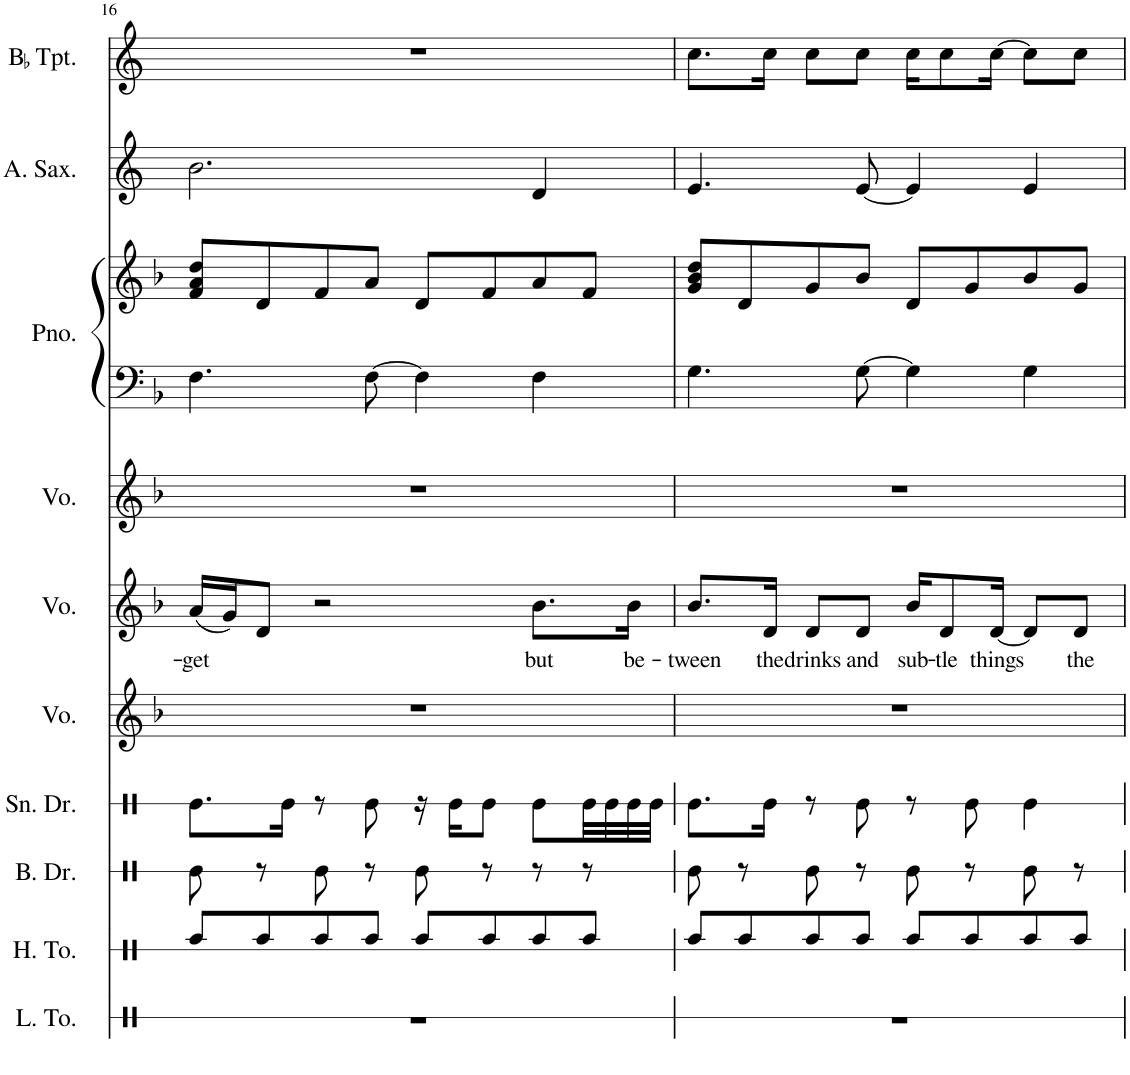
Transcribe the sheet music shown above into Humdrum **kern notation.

**kern	**kern	**kern	**kern	**kern	**kern	**text	**kern	**kern	**kern	**kern	**kern
*part10	*part9	*part8	*part7	*part6	*part5	*part5	*part4	*part3	*part3	*part2	*part1
*staff11	*staff10	*staff9	*staff8	*staff7	*staff6	*staff6	*staff5	*staff4	*staff3	*staff2	*staff1
*I"Low Tom	*I"High Tom	*I"Bass Drum	*I"Snare Drum	*I"Voice	*I"Voice	*	*I"Voice	*I"Piano	*	*I"Alto Saxophone	*I"BaccidentalFlat Trumpet
*I'L. To.	*I'H. To.	*I'B. Dr.	*I'Sn. Dr.	*I'Vo.	*I'Vo.	*	*I'Vo.	*I'Pno.	*	*I'A. Sax.	*I'BaccidentalFlat Tpt.
!!LO:PB:g=z
*clefX	*clefX	*clefX	*clefX	*clefG2	*clefG2	*	*clefG2	*clefF4	*clefG2	*clefG2	*clefG2
*	*	*	*	*	*	*	*	*	*	*Trd5c9	*Trd1c2
*k[]	*k[]	*k[]	*k[]	*k[b-]	*k[b-]	*	*k[b-]	*k[b-]	*k[b-]	*k[]	*k[]
*M4/4	*M4/4	*M4/4	*M4/4	*M4/4	*M4/4	*	*M4/4	*M4/4	*M4/4	*M4/4	*M4/4
=16	=16	=16	=16	=16	=16	=16	=16	=16	=16	=16	=16
!	!	!	!	!	!	!LO:LY:b	!	!	!	!	!
1r	8Rg/L	8Re\	8.Re\L	1r	(16a/LL	-get	1r	4.F\	8f/ 8a/ 8dd/L	2.b\	1r
.	.	.	.	.	16g/J)	.	.	.	.	.	.
.	8Rg/	8r	.	.	8d/J	.	.	.	8d/	.	.
.	.	.	16Re\Jk	.	.	.	.	.	.	.	.
.	8Rg/	8Re\	8r	.	2r	.	.	.	8f/	.	.
.	8Rg/J	8r	8Re\	.	.	.	.	[8F\	8a/J	.	.
.	8Rg/L	8Re\	16r	.	.	.	.	4F\]	8d/L	.	.
.	.	.	16Re\KL	.	.	.	.	.	.	.	.
.	8Rg/	8r	8Re\J	.	.	.	.	.	8f/	.	.
!	!	!	!	!	!	!LO:LY:b	!	!	!	!	!
.	8Rg/	8r	8Re\L	.	8.b-\L	but	.	4F\	8a/	4d/	.
.	8Rg/J	8r	32Re\LL	.	.	.	.	.	8f/J	.	.
.	.	.	32Re\	.	.	.	.	.	.	.	.
!	!	!	!	!	!	!LO:LY:b	!	!	!	!	!
.	.	.	32Re\	.	16b-\Jk	be-	.	.	.	.	.
.	.	.	32Re\JJJ	.	.	.	.	.	.	.	.
=17	=17	=17	=17	=17	=17	=17	=17	=17	=17	=17	=17
!	!	!	!	!	!	!LO:LY:b	!	!	!	!	!
1r	8Rg/L	8Re\	8.Re\L	1r	8.b-/L	-tween	1r	4.G\	8g/ 8b-/ 8dd/L	4.e/	8.cc\L
.	8Rg/	8r	.	.	.	.	.	.	8d/	.	.
!	!	!	!	!	!	!LO:LY:b	!	!	!	!	!
.	.	.	16Re\Jk	.	16d/Jk	the	.	.	.	.	16cc\Jk
!	!	!	!	!	!	!LO:LY:b	!	!	!	!	!
.	8Rg/	8Re\	8r	.	8d/L	drinks	.	.	8g/	.	8cc\L
!	!	!	!	!	!	!LO:LY:b	!	!	!	!	!
.	8Rg/J	8r	8Re\	.	8d/J	and	.	[8G\	8b-/J	[8e/	8cc\J
!	!	!	!	!	!	!LO:LY:b	!	!	!	!	!
.	8Rg/L	8Re\	8r	.	16b-/KL	sub-	.	4G\]	8d/L	4e/]	16cc\KL
!	!	!	!	!	!	!LO:LY:b	!	!	!	!	!
.	.	.	.	.	8d/	-tle	.	.	.	.	8cc\
.	8Rg/	8r	8Re\	.	.	.	.	.	8g/	.	.
!	!	!	!	!	!	!LO:LY:b	!	!	!	!	!
.	.	.	.	.	[16d/Jk	things	.	.	.	.	[16cc\Jk
.	8Rg/	8Re\	4Re\	.	8d/L]	.	.	4G\	8b-/	4e/	8cc\L]
!	!	!	!	!	!	!LO:LY:b	!	!	!	!	!
.	8Rg/J	8r	.	.	8d/J	the	.	.	8g/J	.	8cc\J
=	=	=	=	=	=	=	=	=	=	=	=
*-	*-	*-	*-	*-	*-	*-	*-	*-	*-	*-	*-
